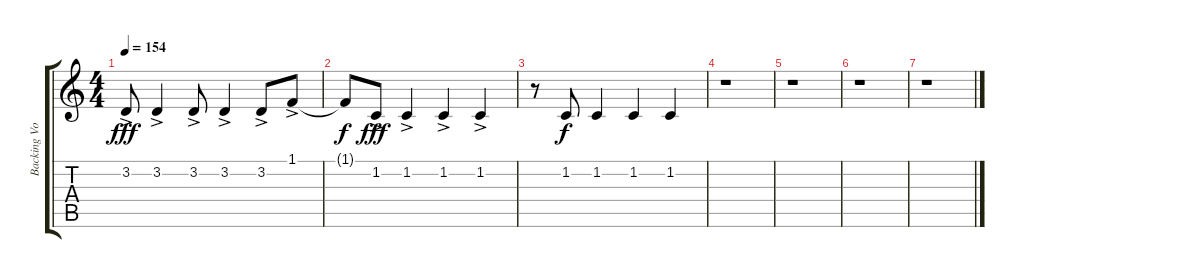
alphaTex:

\track ("Backing Vocals - Tom " "Backing Vo") {instrument trumpet}
\staff {score tabs}
\tuning (E4 B3 G3 D3 A2 E2) {hide}
\ts (4 4)
\tempo 154
\clef g2
\ks c
3.2{ac}.8{dy fff} 3.2{ac}.4 3.2{ac}.8 3.2{ac}.4 3.2{ac}.8 1.1{ac}.8 |
1.1{t}.8{dy f} 1.2{ac}.8{dy fff} 1.2{ac}.4 1.2{ac}.4 1.2{ac}.4 |
r.8 1.2.8{dy f} 1.2.4 1.2.4 1.2.4 |
r.1 |
r.1 |
r.1 |
r.1
